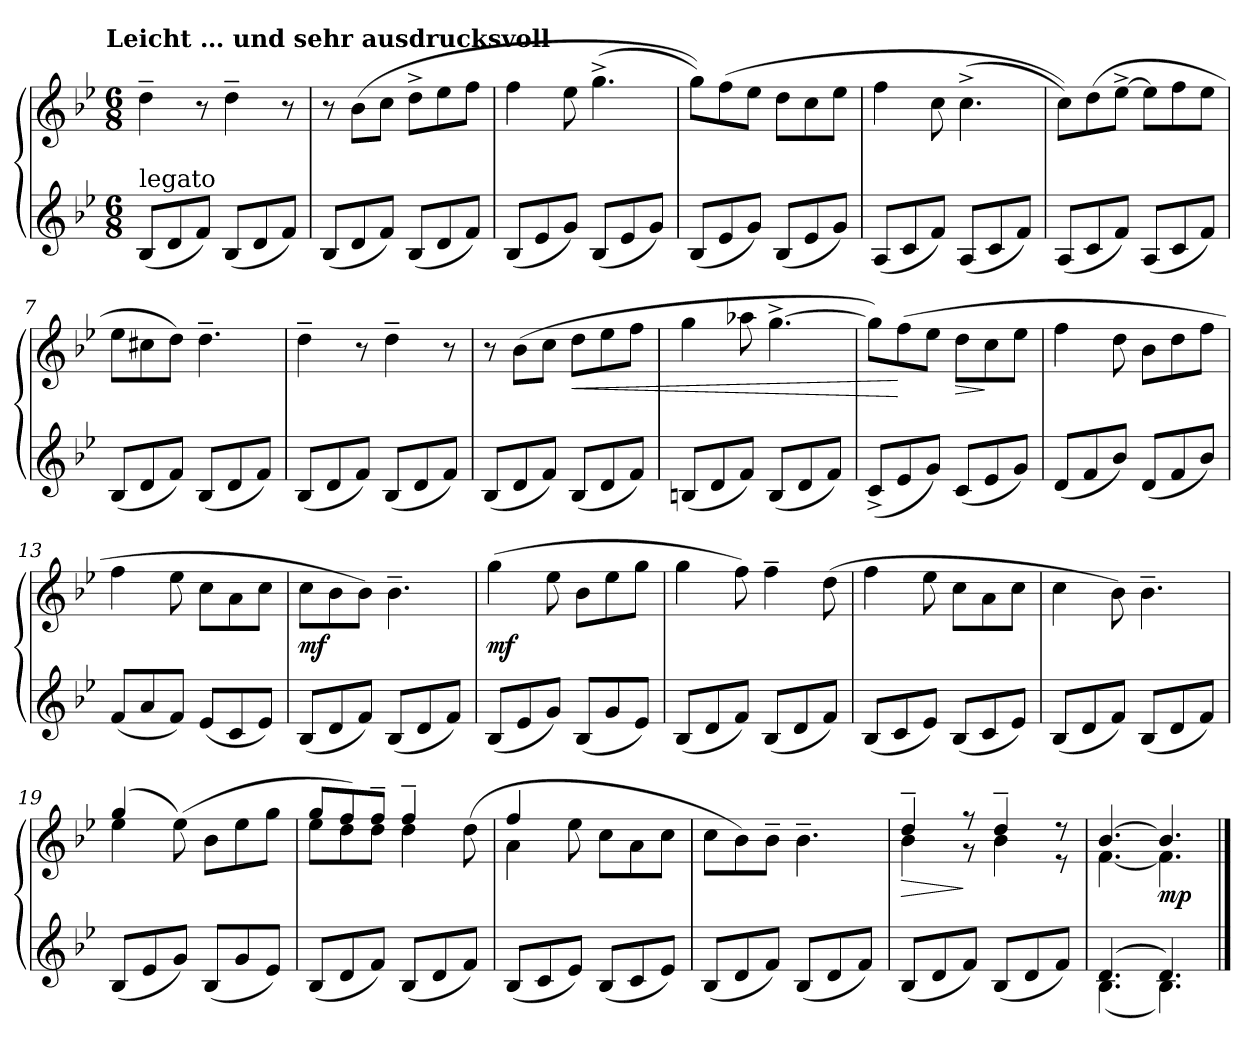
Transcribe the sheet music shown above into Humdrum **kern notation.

**kern	**kern	**dynam
*part1	*part1	*part1
*staff2	*staff1	*staff1/2
*clefG2	*clefG2	*
*k[b-e-]	*k[b-e-]	*
!!LO:TX:omd:t=Leicht … und sehr ausdrucksvoll
*M6/8	*M6/8	*
*MM35	*MM35	*
=1	=1	=1
!LO:TX:t=legato	!	!
(8B-L	4dd~	p mf
8d	.	.
8fJ)	8r	.
(8B-L	4dd~	.
8d	.	.
8fJ)	8r	.
=2	=2	=2
(8B-L	8r	.
8d	(8b-L	.
8fJ)	8ccJ	.
(8B-L	8dd^L	.
8d	8ee-	.
8fJ)	8ffJ	.
=3	=3	=3
(8B-L	4ff	.
8e-	.	.
8gJ)	8ee-	.
(8B-L	(4.gg^	.
8e-	.	.
8gJ)	.	.
=4	=4	=4
(8B-L	8ggL))	.
8e-	(8ff	.
8gJ)	8ee-J	.
(8B-L	8ddL	.
8e-	8cc	.
8gJ)	8ee-J	.
=5	=5	=5
(8AL	4ff	.
8c	.	.
8fJ)	8cc	.
(8AL	(4.cc^	.
8c	.	.
8fJ)	.	.
!!LO:LB:g=z
=6	=6	=6
(8AL	8ccL))	.
8c	(8dd	.
8fJ)	[8ee-^J	.
(8AL	8ee-L]	.
8c	8ff	.
8fJ)	8ee-J	.
=7	=7	=7
(8B-L	8ee-L	.
8d	8cc#X	.
8fJ)	8ddJ)	.
(8B-L	4.dd~	.
8d	.	.
8fJ)	.	.
=8	=8	=8
(8B-L	4dd~	.
8d	.	.
8fJ)	8r	.
(8B-L	4dd~	.
8d	.	.
8fJ)	8r	.
=9	=9	=9
(8B-L	8r	.
8d	(8b-L	.
8fJ)	8ccJ	.
!	!	!LO:HP:b
(8B-L	8ddL	<
8d	8ee-	.
8fJ)	8ffJ	.
=10	=10	=10
(8BnL	4gg	.
8d	.	.
8fJ)	8aa-X	.
(8BL	[4.gg^	.
8d	.	.
8fJ)	.	.
=11	=11	=11
(8c^L	8ggL])	.
8e-	(8ff	[
8gJ)	8ee-J	.
!	!	!LO:HP:b
(8cL	8ddL	>
8e-	8cc	]
8gJ)	8ee-J	.
!!LO:LB:g=z
=12	=12	=12
(8dL	4ff	.
8f	.	.
8b-J)	8dd	.
(8dL	8b-L	.
8f	8dd	.
8b-J)	8ffJ	.
=13	=13	=13
(8fL	4ff	.
8a	.	.
8fJ)	8ee-	.
(8e-L	8ccL	.
8c	8a	.
8e-J)	8ccJ	.
=14	=14	=14
(8B-L	8ccL	mf
8d	8b-	.
8fJ)	8b-J)	.
(8B-L	4.b-~	.
8d	.	.
8fJ)	.	.
=15	=15	=15
(8B-L	(4gg	mf
8e-	.	.
8gJ)	8ee-	.
(8B-L	8b-L	.
8g	8ee-	.
8e-J)	8ggJ	.
=16	=16	=16
(8B-L	4gg	.
8d	.	.
8fJ)	8ff)	.
(8B-L	4ff~	.
8d	.	.
8fJ)	(8dd	.
=17	=17	=17
(8B-L	4ff	.
8c	.	.
8e-J)	8ee-	.
(8B-L	8ccL	.
8c	8a	.
8e-J)	8ccJ	.
!!LO:LB:g=z
=18	=18	=18
(8B-L	4cc	.
8d	.	.
8fJ)	8b-)	.
(8B-L	4.b-~	.
8d	.	.
8fJ)	.	.
=19	=19	=19
*	*^	*
(8B-L	(4gg	4ee-	.
8e-	.	.	.
8gJ)	(8ee-)	8ryy	.
(8B-L	8b-L	4ryy	.
8g	8ee-	.	.
8e-J)	8ggJ	8ryy	.
=20	=20	=20	=20
(8B-L	8ggL	8ee-L	.
8d	8ff)	8dd	.
8fJ)	8ff~J	8ddJ	.
(8B-L	4ff~	4dd	.
8d	.	.	.
8fJ)	(8dd	8ryy	.
=21	=21	=21	=21
(8B-L	4ff	4a	.
8c	.	.	.
8e-J)	8ee-	8ryy	.
(8B-L	8ccL	4ryy	.
8c	8a	.	.
8e-J)	8ccJ	8ryy	.
*	*v	*v	*
=22	=22	=22
(8B-L	8ccL	.
8d	8b-)	.
8fJ)	8b-~J	.
(8B-L	4.b-~	.
8d	.	.
8fJ)	.	.
!!LO:LB:g=z
=23	=23	=23
!	!	!LO:HP:b
*	*^	*
(8B-L	4dd~	4b-	>
8d	.	.	.
8fJ)	8r	8r	]
(8B-L	4dd~	4b-	.
8d	.	.	.
8fJ)	8r	8r	.
=24	=24	=24	=24
*^	*	*	*
(4.d	(4.B-	[4.b-	[4.f	.
4.d)	4.B-)	4.b-]	4.f]	mp
*v	*v	*	*	*
*	*v	*v	*
==	==	==
*-	*-	*-
